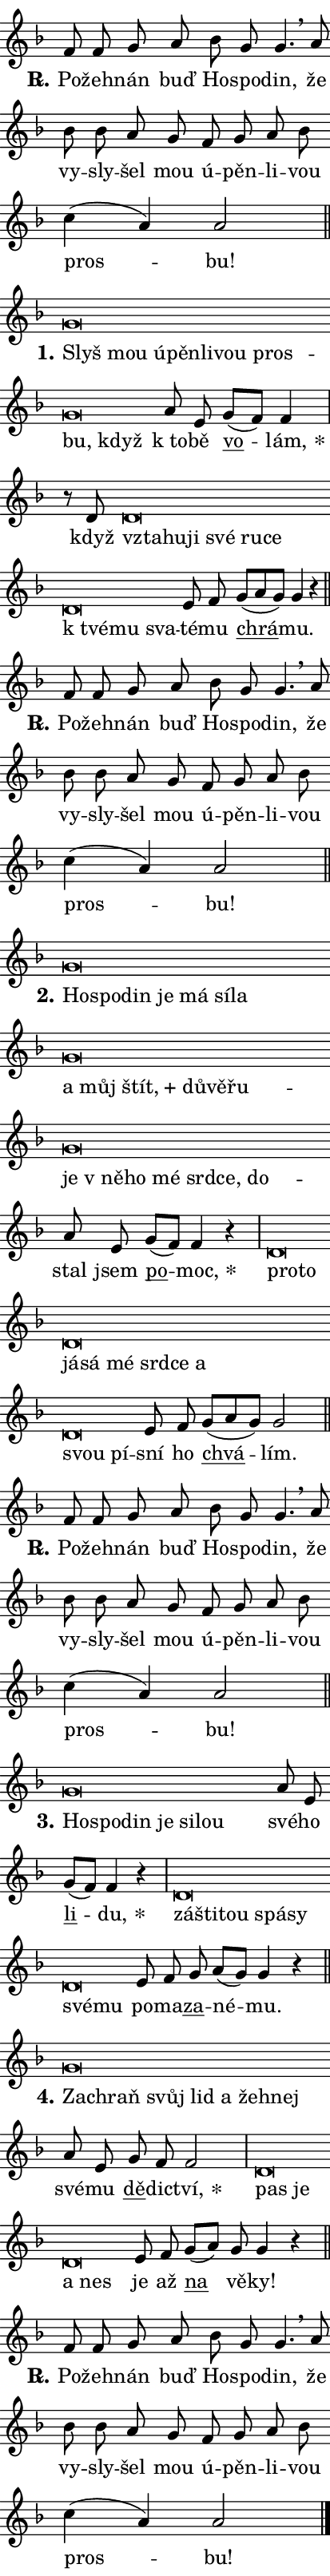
\version "2.22.1"
\header { tagline = "" }
\paper {
  indent = 0\cm
  top-margin = 0\cm
  right-margin = 0\cm
  bottom-margin = 0\cm
  left-margin = 0\cm
  paper-width = 7\cm
  page-breaking = #ly:one-page-breaking
  system-system-spacing.basic-distance = #11
  score-system-spacing.basic-distance = #11.3
  ragged-last = ##f
}


%% Author: Thomas Morley
%% https://lists.gnu.org/archive/html/lilypond-user/2020-05/msg00002.html
#(define (line-position grob)
"Returns position of @var[grob} in current system:
   @code{'start}, if at first time-step
   @code{'end}, if at last time-step
   @code{'middle} otherwise
"
  (let* ((col (ly:item-get-column grob))
         (ln (ly:grob-object col 'left-neighbor))
         (rn (ly:grob-object col 'right-neighbor))
         (col-to-check-left (if (ly:grob? ln) ln col))
         (col-to-check-right (if (ly:grob? rn) rn col))
         (break-dir-left
           (and
             (ly:grob-property col-to-check-left 'non-musical #f)
             (ly:item-break-dir col-to-check-left)))
         (break-dir-right
           (and
             (ly:grob-property col-to-check-right 'non-musical #f)
             (ly:item-break-dir col-to-check-right))))
        (cond ((eqv? 1 break-dir-left) 'start)
              ((eqv? -1 break-dir-right) 'end)
              (else 'middle))))

#(define (tranparent-at-line-position vctor)
  (lambda (grob)
  "Relying on @code{line-position} select the relevant enry from @var{vctor}.
Used to determine transparency,"
    (case (line-position grob)
      ((end) (not (vector-ref vctor 0)))
      ((middle) (not (vector-ref vctor 1)))
      ((start) (not (vector-ref vctor 2))))))

noteHeadBreakVisibility =
#(define-music-function (break-visibility)(vector?)
"Makes @code{NoteHead}s transparent relying on @var{break-visibility}"
#{
  \override NoteHead.transparent =
    #(tranparent-at-line-position break-visibility)
#})

#(define delete-ledgers-for-transparent-note-heads
  (lambda (grob)
    "Reads whether a @code{NoteHead} is transparent.
If so this @code{NoteHead} is removed from @code{'note-heads} from
@var{grob}, which is supposed to be @code{LedgerLineSpanner}.
As a result ledgers are not printed for this @code{NoteHead}"
    (let* ((nhds-array (ly:grob-object grob 'note-heads))
           (nhds-list
             (if (ly:grob-array? nhds-array)
                 (ly:grob-array->list nhds-array)
                 '()))
           ;; Relies on the transparent-property being done before
           ;; Staff.LedgerLineSpanner.after-line-breaking is executed.
           ;; This is fragile ...
           (to-keep
             (remove
               (lambda (nhd)
                 (ly:grob-property nhd 'transparent #f))
               nhds-list)))
      ;; TODO find a better method to iterate over grob-arrays, similiar
      ;; to filter/remove etc for lists
      ;; For now rebuilt from scratch
      (set! (ly:grob-object grob 'note-heads)  '())
      (for-each
        (lambda (nhd)
          (ly:pointer-group-interface::add-grob grob 'note-heads nhd))
        to-keep))))

hideNotes = {
  \noteHeadBreakVisibility #begin-of-line-visible
}
unHideNotes = {
  \noteHeadBreakVisibility #all-visible
}

% work-around for resetting accidentals
% https://lilypond.org/doc/v2.23/Documentation/notation/displaying-rhythms#unmetered-music
cadenzaMeasure = {
  \cadenzaOff
  \partial 1024 s1024
  \cadenzaOn
}

#(define-markup-command (accent layout props text) (markup?)
  "Underline accented syllable"
  (interpret-markup layout props
    #{\markup \override #'(offset . 4.3) \underline { #text }#}))

responsum = \markup \concat {
  "R" \hspace #-1.05 \path #0.1 #'((moveto 0 0.07) (lineto 0.9 0.8)) \hspace #0.05 "."
}

\layout {
    \context {
        \Staff
        \remove "Time_signature_engraver"
        \override LedgerLineSpanner.after-line-breaking = #delete-ledgers-for-transparent-note-heads
    }
    \context {
        \Voice {
            \override NoteHead.output-attributes = #'((class . "notehead"))
            \override Hairpin.height = #0.55
        }
    }
    \context {
        \Lyrics {
            \override StanzaNumber.output-attributes = #'((class . "stanzanumber"))
            \override LyricSpace.minimum-distance = #0.9
            \override LyricText.font-name = #"TeX Gyre Schola"
            \override LyricText.font-size = 1
            \override StanzaNumber.font-name = #"TeX Gyre Schola Bold"
            \override StanzaNumber.font-size = 1
        }
    }
}

% magnetic-lyrics.ily
%
%   written by
%     Jean Abou Samra <jean@abou-samra.fr>
%     Werner Lemberg <wl@gnu.org>
%
%   adapted by
%     Jiri Hon <jiri.hon@gmail.com>
%
% Version 2022-Apr-15

% https://www.mail-archive.com/lilypond-user@gnu.org/msg149350.html

#(define (Left_hyphen_pointer_engraver context)
   "Collect syllable-hyphen-syllable occurrences in lyrics and store
them in properties.  This engraver only looks to the left.  For
example, if the lyrics input is @code{foo -- bar}, it does the
following.

@itemize @bullet
@item
Set the @code{text} property of the @code{LyricHyphen} grob between
@q{foo} and @q{bar} to @code{foo}.

@item
Set the @code{left-hyphen} property of the @code{LyricText} grob with
text @q{foo} to the @code{LyricHyphen} grob between @q{foo} and
@q{bar}.
@end itemize

Use this auxiliary engraver in combination with the
@code{lyric-@/text::@/apply-@/magnetic-@/offset!} hook."
   (let ((hyphen #f)
         (text #f))
     (make-engraver
      (acknowledgers
       ((lyric-syllable-interface engraver grob source-engraver)
        (set! text grob)))
      (end-acknowledgers
       ((lyric-hyphen-interface engraver grob source-engraver)
        ;(when (not (grob::has-interface grob 'lyric-space-interface))
          (set! hyphen grob)));)
      ((stop-translation-timestep engraver)
       (when (and text hyphen)
         (ly:grob-set-object! text 'left-hyphen hyphen))
       (set! text #f)
       (set! hyphen #f)))))

#(define (lyric-text::apply-magnetic-offset! grob)
   "If the space between two syllables is less than the value in
property @code{LyricText@/.details@/.squash-threshold}, move the right
syllable to the left so that it gets concatenated with the left
syllable.

Use this function as a hook for
@code{LyricText@/.after-@/line-@/breaking} if the
@code{Left_@/hyphen_@/pointer_@/engraver} is active."
   (let ((hyphen (ly:grob-object grob 'left-hyphen #f)))
     (when hyphen
       (let ((left-text (ly:spanner-bound hyphen LEFT)))
         (when (grob::has-interface left-text 'lyric-syllable-interface)
           (let* ((common (ly:grob-common-refpoint grob left-text X))
                  (this-x-ext (ly:grob-extent grob common X))
                  (left-x-ext
                   (begin
                     ;; Trigger magnetism for left-text.
                     (ly:grob-property left-text 'after-line-breaking)
                     (ly:grob-extent left-text common X)))
                  ;; `delta` is the gap width between two syllables.
                  (delta (- (interval-start this-x-ext)
                            (interval-end left-x-ext)))
                  (details (ly:grob-property grob 'details))
                  (threshold (assoc-get 'squash-threshold details 0.2)))
             (when (< delta threshold)
               (let* (;; We have to manipulate the input text so that
                      ;; ligatures crossing syllable boundaries are not
                      ;; disabled.  For languages based on the Latin
                      ;; script this is essentially a beautification.
                      ;; However, for non-Western scripts it can be a
                      ;; necessity.
                      (lt (ly:grob-property left-text 'text))
                      (rt (ly:grob-property grob 'text))
                      (is-space (grob::has-interface hyphen 'lyric-space-interface))
                      (space (if is-space " " ""))
                      (space-markup (grob-interpret-markup grob " "))
                      (space-size (interval-length (ly:stencil-extent space-markup X)))
                      (extra-delta (if is-space space-size 0))
                      ;; Append new syllable.
                      (ltrt-space (if (and (string? lt) (string? rt))
                                (string-append lt space rt)
                                (make-concat-markup (list lt space rt))))
                      ;; Right-align `ltrt` to the right side.
                      (ltrt-space-markup (grob-interpret-markup
                               grob
                               (make-translate-markup
                                (cons (interval-length this-x-ext) 0)
                                (make-right-align-markup ltrt-space)))))
                 (begin
                   ;; Don't print `left-text`.
                   (ly:grob-set-property! left-text 'stencil #f)
                   ;; Set text and stencil (which holds all collected
                   ;; syllables so far) and shift it to the left.
                   (ly:grob-set-property! grob 'text ltrt-space)
                   (ly:grob-set-property! grob 'stencil ltrt-space-markup)
                   (ly:grob-translate-axis! grob (- (- delta extra-delta)) X))))))))))


#(define (lyric-hyphen::displace-bounds-first grob)
   ;; Make very sure this callback isn't triggered too early.
   (let ((left (ly:spanner-bound grob LEFT))
         (right (ly:spanner-bound grob RIGHT)))
     (ly:grob-property left 'after-line-breaking)
     (ly:grob-property right 'after-line-breaking)
     (ly:lyric-hyphen::print grob)))

squashThreshold = #0.4

\layout {
  \context {
    \Lyrics
    \consists #Left_hyphen_pointer_engraver
    \override LyricText.after-line-breaking =
      #lyric-text::apply-magnetic-offset!
    \override LyricHyphen.stencil = #lyric-hyphen::displace-bounds-first
    \override LyricText.details.squash-threshold = \squashThreshold
    \override LyricHyphen.minimum-distance = 0
    \override LyricHyphen.minimum-length = \squashThreshold
  }
}

squash = \override LyricText.details.squash-threshold = 9999
unSquash = \override LyricText.details.squash-threshold = \squashThreshold

left = \override LyricText.self-alignment-X = #LEFT
unLeft = \revert LyricText.self-alignment-X

starOffset = #(lambda (grob) 
                (let ((x_offset (ly:self-alignment-interface::aligned-on-x-parent grob)))
                  (if (= x_offset 0) 0 (+ x_offset 1.2))))

star = #(define-music-function (syllable)(string?)
"Append star separator at the end of a syllable"
#{
  \once \override LyricText.X-offset = #starOffset
  \lyricmode { \markup {
    #syllable
    \override #'((font-name . "TeX Gyre Schola Bold")) \hspace #0.2 \lower #0.65 \larger "*"
  } }
#})

starAccent = #(define-music-function (syllable)(string?)
"Append star separator at the end of a syllable and make accent"
#{
  \once \override LyricText.X-offset = #starOffset
  \lyricmode { \markup {
    \accent #syllable
    \override #'((font-name . "TeX Gyre Schola Bold")) \hspace #0.2 \lower #0.65 \larger "*"
  } }
#})

breath = #(define-music-function (syllable)(string?)
"Append breathing indicator at the end of a syllable"
#{
  \lyricmode { \markup { #syllable "+" } }
#})

optionalBreath = #(define-music-function (syllable)(string?)
"Append optional breathing indicator at the end of a syllable"
#{
  \lyricmode { \markup { #syllable "(+)" } }
#})


\score {
    <<
        \new Voice = "melody" { \cadenzaOn \key f \major \relative { f'8 f g a bes g g4. \breathe a8 \cadenzaMeasure \bar "|" bes bes a g \bar "" f g a bes \bar "" c4( a) a2 \cadenzaMeasure \bar "||" \break } }
        \new Lyrics \lyricsto "melody" { \lyricmode { \set stanza = \responsum
Po -- žeh -- nán buď Ho -- spo -- din, že vy -- sly -- šel mou ú -- pěn -- li -- vou pros -- bu! } }
    >>
    \layout {}
}

\score {
    <<
        \new Voice = "melody" { \cadenzaOn \key f \major \relative { g'\breve*1/16 \hideNotes \breve*1/16 \bar "" \breve*1/16 \bar "" \breve*1/16 \bar "" \breve*1/16 \bar "" \breve*1/16 \bar "" \breve*1/16 \bar "" \breve*1/16 \breve*1/16 \bar "" \unHideNotes a8 e \bar "" g[( f)] f4 \cadenzaMeasure \bar "|" r8 d8 d\breve*1/16 \hideNotes \breve*1/16 \bar "" \breve*1/16 \bar "" \breve*1/16 \bar "" \breve*1/16 \bar "" \breve*1/16 \bar "" \breve*1/16 \bar "" \breve*1/16 \breve*1/16 \bar "" \unHideNotes e8 f \bar "" g[( a g)] g4 r \cadenzaMeasure \bar "||" \break } }
        \new Lyrics \lyricsto "melody" { \lyricmode { \set stanza = "1."
\left Slyš \squash mou ú -- pěn -- li -- vou pros -- bu, když \unLeft \unSquash "k to" -- bě \markup \accent vo -- \star lám, když \left vzta -- \squash hu -- ji své ru -- ce "k tvé" -- mu sva -- \unLeft \unSquash té -- mu \markup \accent chrá -- mu. } }
    >>
    \layout {}
}

\score {
    <<
        \new Voice = "melody" { \cadenzaOn \key f \major \relative { f'8 f g a bes g g4. \breathe a8 \cadenzaMeasure \bar "|" bes bes a g \bar "" f g a bes \bar "" c4( a) a2 \cadenzaMeasure \bar "||" \break } }
        \new Lyrics \lyricsto "melody" { \lyricmode { \set stanza = \responsum
Po -- žeh -- nán buď Ho -- spo -- din, že vy -- sly -- šel mou ú -- pěn -- li -- vou pros -- bu! } }
    >>
    \layout {}
}

\score {
    <<
        \new Voice = "melody" { \cadenzaOn \key f \major \relative { g'\breve*1/16 \hideNotes \breve*1/16 \bar "" \breve*1/16 \bar "" \breve*1/16 \bar "" \breve*1/16 \bar "" \breve*1/16 \bar "" \breve*1/16 \bar "" \breve*1/16 \bar "" \breve*1/16 \bar "" \breve*1/16 \bar "" \breve*1/16 \bar "" \breve*1/16 \bar "" \breve*1/16 \bar "" \breve*1/16 \bar "" \breve*1/16 \bar "" \breve*1/16 \bar "" \breve*1/16 \bar "" \breve*1/16 \bar "" \breve*1/16 \breve*1/16 \bar "" \unHideNotes a8 e \bar "" g[( f)] f4 r \cadenzaMeasure \bar "|" d\breve*1/16 \hideNotes \breve*1/16 \bar "" \breve*1/16 \bar "" \breve*1/16 \bar "" \breve*1/16 \bar "" \breve*1/16 \bar "" \breve*1/16 \bar "" \breve*1/16 \bar "" \breve*1/16 \breve*1/16 \bar "" \unHideNotes e8 f \bar "" g[( a g)] g2 \cadenzaMeasure \bar "||" \break } }
        \new Lyrics \lyricsto "melody" { \lyricmode { \set stanza = "2."
\left Ho -- \squash spo -- din je má sí -- la a můj \breath "štít," dů -- vě -- řu -- je "v ně" -- ho mé srd -- ce, do -- \unLeft \unSquash stal jsem \markup \accent po -- \star moc, \left pro -- \squash to já -- sá mé srd -- ce a svou pí -- \unLeft \unSquash sní ho \markup \accent chvá -- lím. } }
    >>
    \layout {}
}

\score {
    <<
        \new Voice = "melody" { \cadenzaOn \key f \major \relative { f'8 f g a bes g g4. \breathe a8 \cadenzaMeasure \bar "|" bes bes a g \bar "" f g a bes \bar "" c4( a) a2 \cadenzaMeasure \bar "||" \break } }
        \new Lyrics \lyricsto "melody" { \lyricmode { \set stanza = \responsum
Po -- žeh -- nán buď Ho -- spo -- din, že vy -- sly -- šel mou ú -- pěn -- li -- vou pros -- bu! } }
    >>
    \layout {}
}

\score {
    <<
        \new Voice = "melody" { \cadenzaOn \key f \major \relative { g'\breve*1/16 \hideNotes \breve*1/16 \bar "" \breve*1/16 \bar "" \breve*1/16 \bar "" \breve*1/16 \breve*1/16 \bar "" \unHideNotes a8 e \bar "" g[( f)] f4 r \cadenzaMeasure \bar "|" d\breve*1/16 \hideNotes \breve*1/16 \bar "" \breve*1/16 \bar "" \breve*1/16 \bar "" \breve*1/16 \bar "" \breve*1/16 \breve*1/16 \bar "" \unHideNotes e8 f \bar "" g a[( g)] g4 r \cadenzaMeasure \bar "||" \break } }
        \new Lyrics \lyricsto "melody" { \lyricmode { \set stanza = "3."
\left Ho -- \squash spo -- din je si -- lou \unLeft \unSquash své -- ho \markup \accent li -- \star du, \left zá -- \squash šti -- tou spá -- sy své -- mu \unLeft \unSquash po -- ma -- \markup \accent za -- né -- mu. } }
    >>
    \layout {}
}

\score {
    <<
        \new Voice = "melody" { \cadenzaOn \key f \major \relative { g'\breve*1/16 \hideNotes \breve*1/16 \bar "" \breve*1/16 \bar "" \breve*1/16 \bar "" \breve*1/16 \bar "" \breve*1/16 \breve*1/16 \bar "" \unHideNotes a8 e \bar "" g f f2 \cadenzaMeasure \bar "|" d\breve*1/16 \hideNotes \breve*1/16 \bar "" \breve*1/16 \breve*1/16 \bar "" \unHideNotes e8 f \bar "" g[( a)] g g4 r \cadenzaMeasure \bar "||" \break } }
        \new Lyrics \lyricsto "melody" { \lyricmode { \set stanza = "4."
\left Za -- \squash chraň svůj lid a žeh -- nej \unLeft \unSquash své -- mu \markup \accent dě -- dic -- \star tví, \left pas \squash je a nes \unLeft \unSquash je až \markup \accent na vě -- ky! } }
    >>
    \layout {}
}

\score {
    <<
        \new Voice = "melody" { \cadenzaOn \key f \major \relative { f'8 f g a bes g g4. \breathe a8 \cadenzaMeasure \bar "|" bes bes a g \bar "" f g a bes \bar "" c4( a) a2 \cadenzaMeasure \bar "||" \break } \bar "|." }
        \new Lyrics \lyricsto "melody" { \lyricmode { \set stanza = \responsum
Po -- žeh -- nán buď Ho -- spo -- din, že vy -- sly -- šel mou ú -- pěn -- li -- vou pros -- bu! } }
    >>
    \layout {}
}
